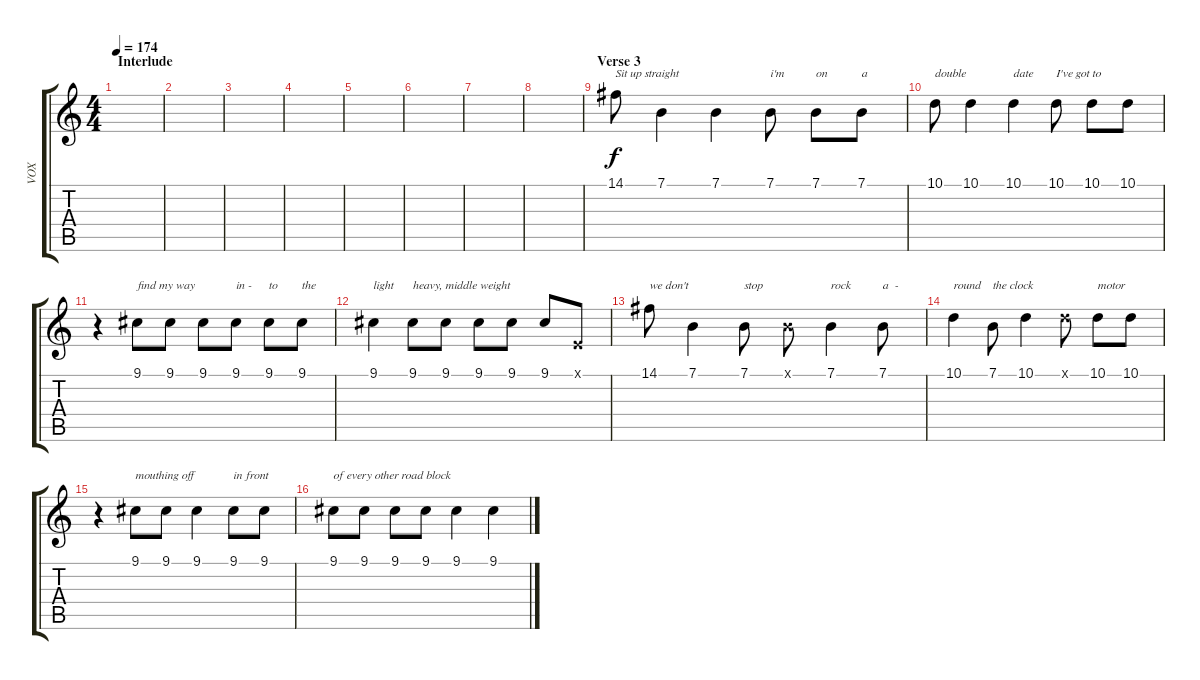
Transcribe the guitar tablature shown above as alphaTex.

\track ("VOX" "VOX") {instrument lead6voice}
\staff {score tabs}
\tuning (E4 B3 G3 D3 A2 E2) {hide}
\ts (4 4)
\section ("" "Interlude")
\tempo 174
\clef g2
\ks c
|
|
|
|
|
|
|
|
\section ("" "Verse 3")
14.1.8{txt "Sit up straight"} 7.1.4 7.1.4 7.1.8{txt "i'm "} 7.1.8{txt "on"} 7.1.8{txt "a"} |
10.1.8{txt "double"} 10.1.4 10.1.4{txt "date"} 10.1.8{txt "I've got to"} 10.1.8 10.1.8 |
r.4 9.1.8{txt "find my way"} 9.1.8 9.1.8 9.1.8{txt "in -"} 9.1.8{txt "to"} 9.1.8{txt "the"} |
9.1.4{txt "light"} 9.1.8{txt "heavy, middle weight"} 9.1.8 9.1.8 9.1.8 9.1.8 0.1{x}.8 |
14.1.8{txt "we don't"} 7.1.4 7.1.8{txt "stop"} 7.1{x}.8 7.1.4{txt "rock "} 7.1.8{txt "a  -"} |
10.1.4{txt "round"} 7.1.8{txt "the clock"} 10.1.4 10.1{x}.8 10.1.8{txt "motor"} 10.1.8 |
r.4 9.1.8{txt "mouthing off"} 9.1.8 9.1.4 9.1.8{txt "in front"} 9.1.8 |
9.1.8{txt "of every other road block"} 9.1.8 9.1.8 9.1.8 9.1.4 9.1.4
